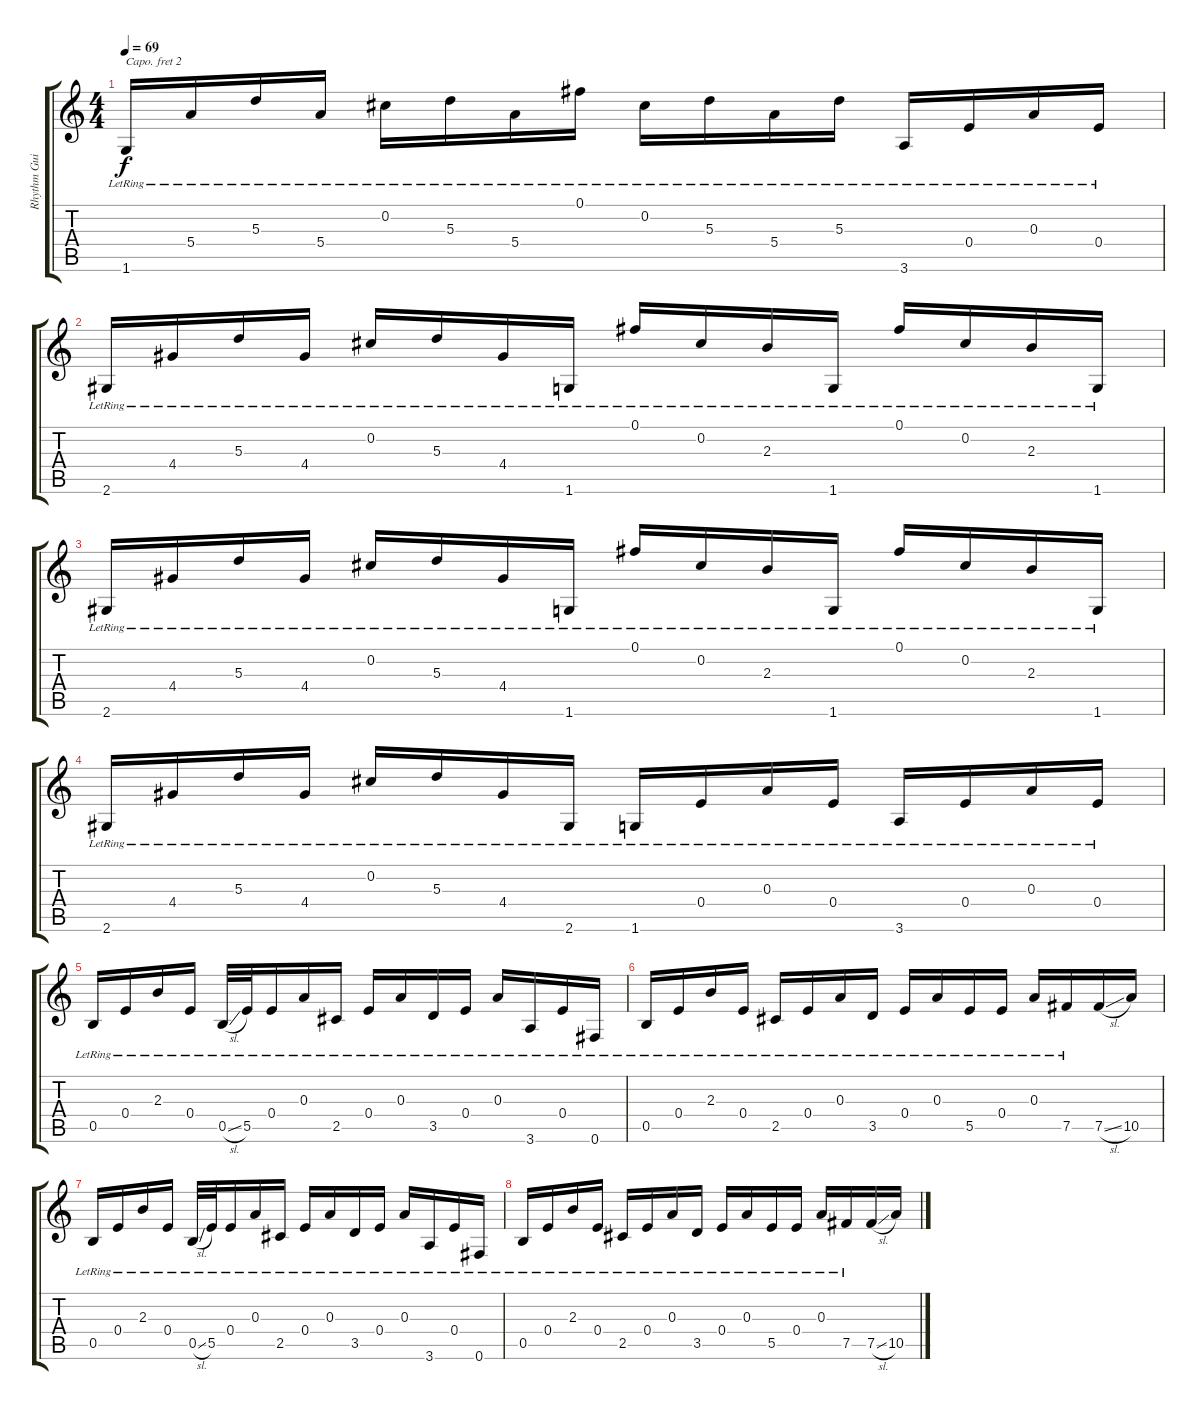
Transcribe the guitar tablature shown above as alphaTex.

\track ("Rhythm Guitar" "Rhythm Gui") {instrument electricguitarjazz}
\staff {score tabs}
\capo 2
\tuning (E4 B3 G3 D3 A2 E2) {hide}
\ts (4 4)
\tempo 69
\clef g2
\ks c
1.6{lr}.16{dy f} 5.4{lr}.16 5.3{lr}.16 5.4{lr}.16 0.2{lr}.16 5.3{lr}.16 5.4{lr}.16 0.1{lr}.16 0.2{lr}.16 5.3{lr}.16 5.4{lr}.16 5.3{lr}.16 3.6{lr}.16 0.4{lr}.16 0.3{lr}.16 0.4{lr}.16 |
2.6{lr}.16 4.4{lr}.16 5.3{lr}.16 4.4{lr}.16 0.2{lr}.16 5.3{lr}.16 4.4{lr}.16 1.6{lr}.16 0.1{lr}.16 0.2{lr}.16 2.3{lr}.16 1.6{lr}.16 0.1{lr}.16 0.2{lr}.16 2.3{lr}.16 1.6{lr}.16 |
2.6{lr}.16 4.4{lr}.16 5.3{lr}.16 4.4{lr}.16 0.2{lr}.16 5.3{lr}.16 4.4{lr}.16 1.6{lr}.16 0.1{lr}.16 0.2{lr}.16 2.3{lr}.16 1.6{lr}.16 0.1{lr}.16 0.2{lr}.16 2.3{lr}.16 1.6{lr}.16 |
2.6{lr}.16 4.4{lr}.16 5.3{lr}.16 4.4{lr}.16 0.2{lr}.16 5.3{lr}.16 4.4{lr}.16 2.6{lr}.16 1.6{lr}.16 0.4{lr}.16 0.3{lr}.16 0.4{lr}.16 3.6{lr}.16 0.4{lr}.16 0.3{lr}.16 0.4{lr}.16 |
0.5{lr}.16 0.4{lr}.16 2.3{lr}.16 0.4{lr}.16 0.5{sl lr}.32 5.5{lr}.32 0.4{lr}.16 0.3{lr}.16 2.5{lr}.16 0.4{lr}.16 0.3{lr}.16 3.5{lr}.16 0.4{lr}.16 0.3{lr}.16 3.6{lr}.16 0.4{lr}.16 0.6{lr}.16 |
0.5{lr}.16 0.4{lr}.16 2.3{lr}.16 0.4{lr}.16 2.5{lr}.16 0.4{lr}.16 0.3{lr}.16 3.5{lr}.16 0.4{lr}.16 0.3{lr}.16 5.5{lr}.16 0.4{lr}.16 0.3{lr}.16 7.5{lr}.16 7.5{sl}.16 10.5.16 |
0.5{lr}.16 0.4{lr}.16 2.3{lr}.16 0.4{lr}.16 0.5{sl lr}.32 5.5{lr}.32 0.4{lr}.16 0.3{lr}.16 2.5{lr}.16 0.4{lr}.16 0.3{lr}.16 3.5{lr}.16 0.4{lr}.16 0.3{lr}.16 3.6{lr}.16 0.4{lr}.16 0.6{lr}.16 |
0.5{lr}.16 0.4{lr}.16 2.3{lr}.16 0.4{lr}.16 2.5{lr}.16 0.4{lr}.16 0.3{lr}.16 3.5{lr}.16 0.4{lr}.16 0.3{lr}.16 5.5{lr}.16 0.4{lr}.16 0.3{lr}.16 7.5{lr}.16 7.5{sl}.16 10.5.16
